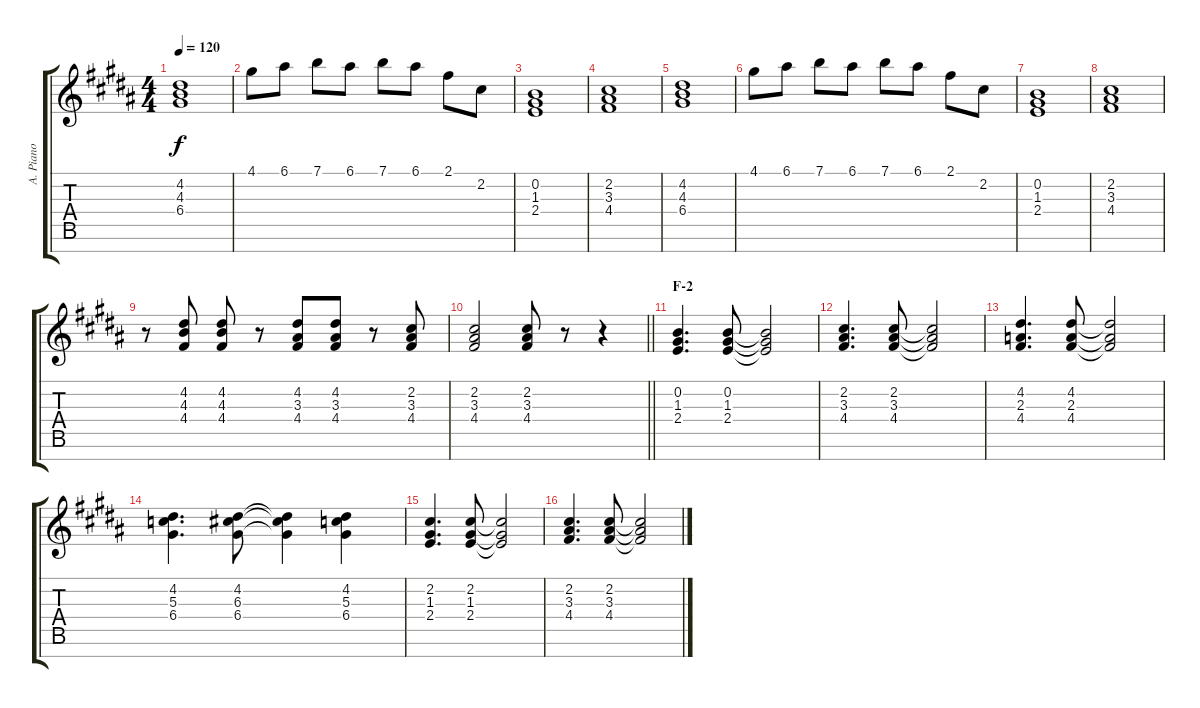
\track ("A. Piano" "A. Piano") {instrument acousticgrandpiano}
\staff {score tabs}
\tuning (E5 B4 G4 D4 A3 E3 B2) {hide}
\ts (4 4)
\tempo 120
\clef g2
\ks b
(4.2 4.3 6.4).1{dy f} |
4.1.8 6.1.8 7.1.8 6.1.8 7.1.8 6.1.8 2.1.8 2.2.8 |
(0.2 1.3 2.4).1 |
(2.2 3.3 4.4).1 |
(4.2 4.3 6.4).1 |
4.1.8 6.1.8 7.1.8 6.1.8 7.1.8 6.1.8 2.1.8 2.2.8 |
(0.2 1.3 2.4).1 |
(2.2 3.3 4.4).1 |
r.8 (4.2 4.3 4.4).8 (4.2 4.3 4.4).8 r.8 (4.2 3.3 4.4).8 (4.2 3.3 4.4).8 r.8 (2.2 3.3 4.4).8 |
\barLineRight lightlight
(2.2 3.3 4.4).2 (2.2 3.3 4.4).8 r.8 r.4 |
\section ("" "F-2")
(0.2 1.3 2.4).4{d} (0.2 1.3 2.4).8 (0.2{t} 1.3{t} 2.4{t}).2 |
(2.2 3.3 4.4).4{d} (2.2 3.3 4.4).8 (2.2{t} 3.3{t} 4.4{t}).2 |
(4.2 2.3 4.4).4{d} (4.2 2.3 4.4).8 (4.2{t} 2.3{t} 4.4{t}).2 |
(4.2 5.3 6.4).4{d} (4.2 6.3 6.4).8 (4.2{t} 6.3{t} 6.4{t}).4 (4.2 5.3 6.4).4 |
(2.2 1.3 2.4).4{d} (2.2 1.3 2.4).8 (2.2{t} 1.3{t} 2.4{t}).2 |
(2.2 3.3 4.4).4{d} (2.2 3.3 4.4).8 (2.2{t} 3.3{t} 4.4{t}).2
